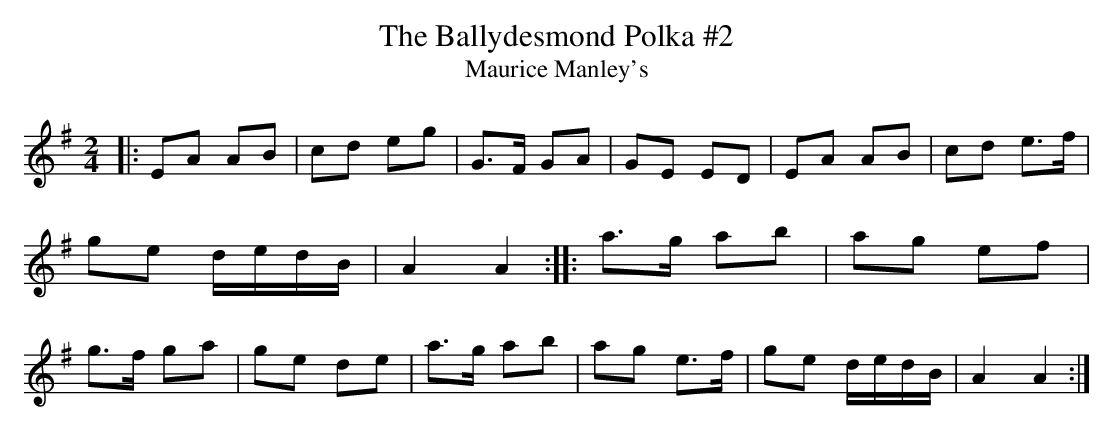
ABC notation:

X:1
T:Ballydesmond Polka \#2, The
T:Maurice Manley's
M:2/4
K:G
|:E2A2 A2B2|c2d2 e2g2|G3F G2A2|G2E2 E2D2|\
E2A2 A2B2|c2d2 e3f|g2e2 dedB|A4 A4::\
a3g a2b2|a2g2 e2f2|g3f g2a2|g2e2 d2e2|\
a3g a2b2|a2g2 e3f|g2e2 dedB| A4 A4:|
